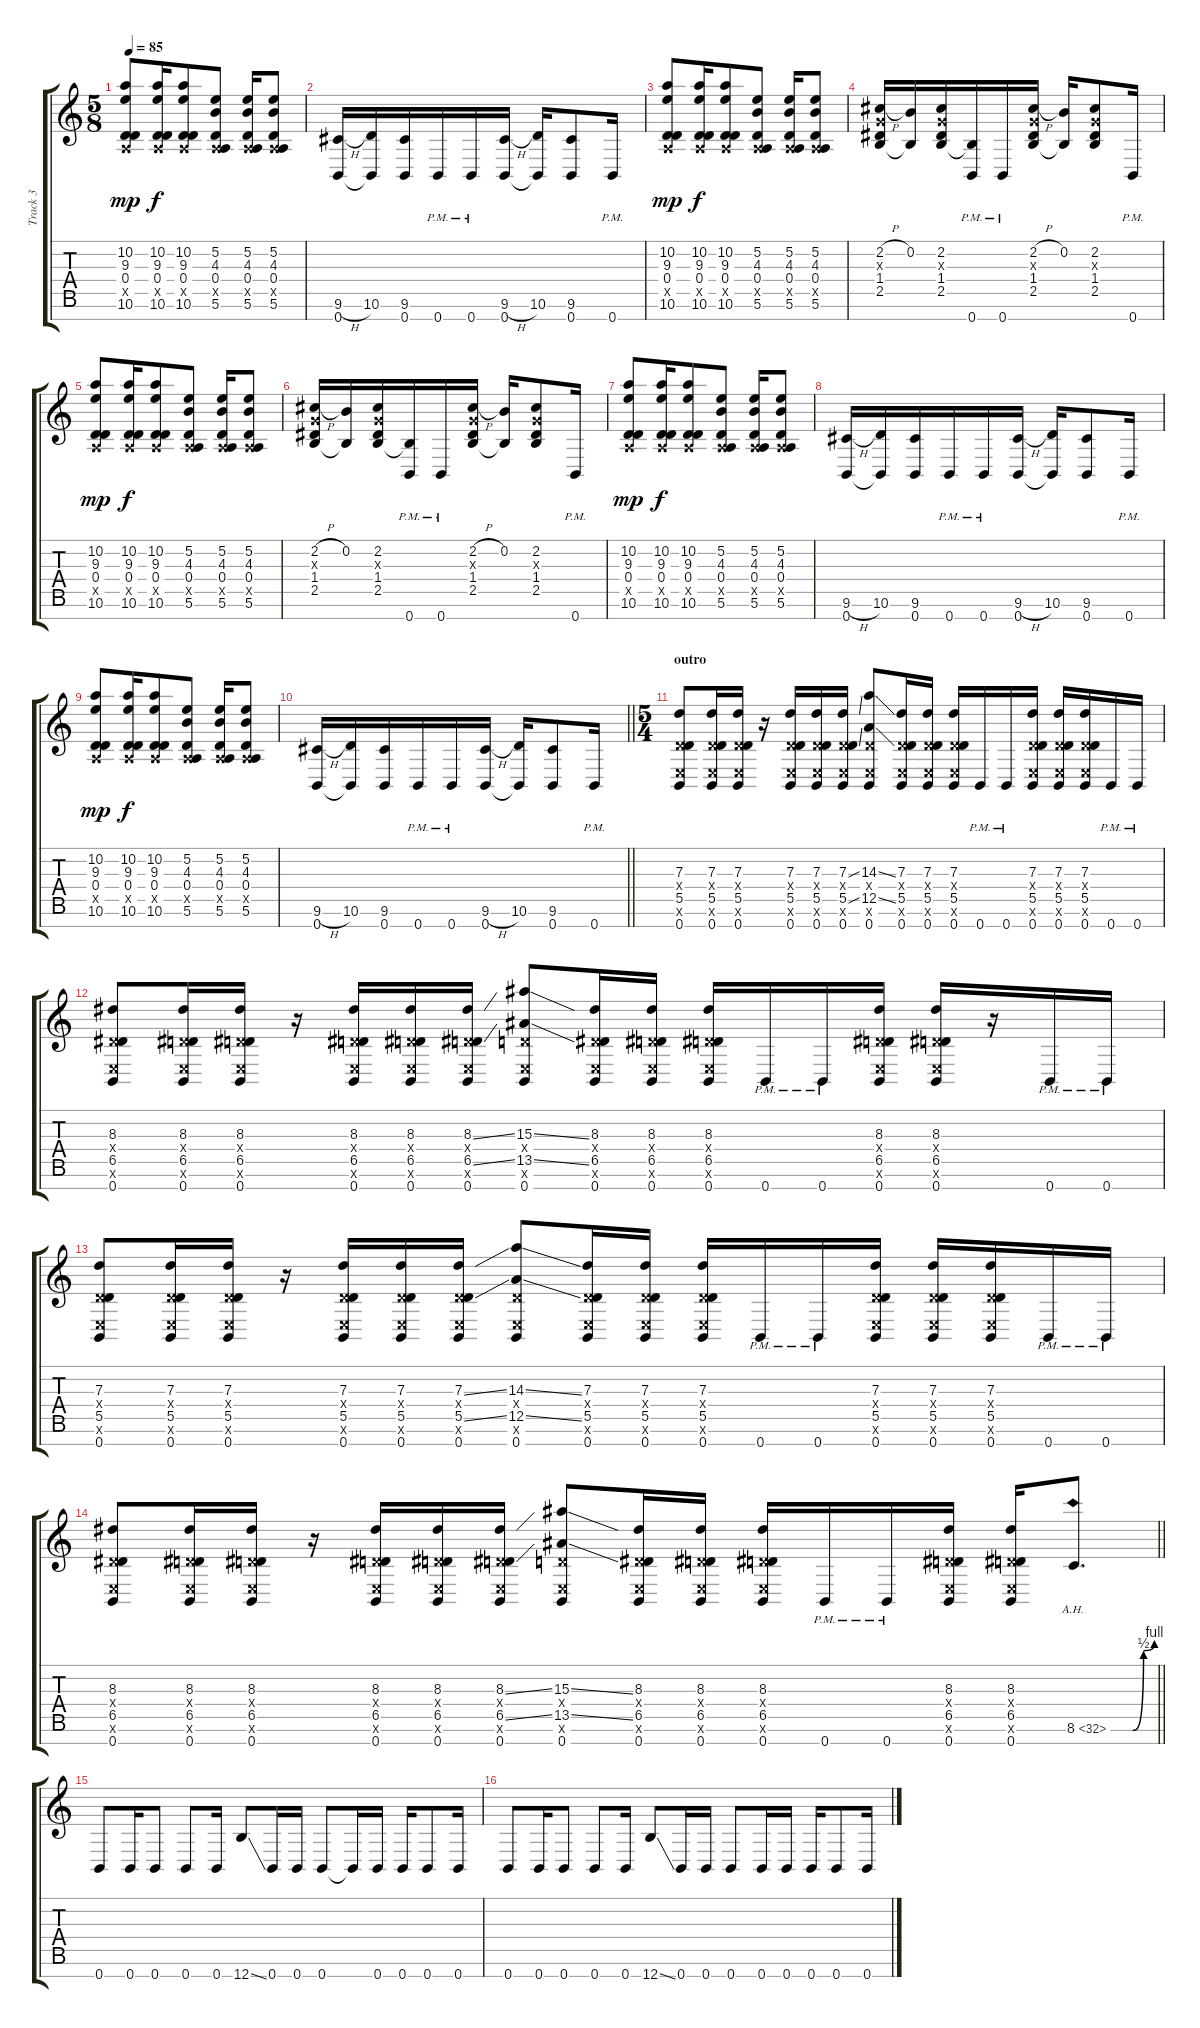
\track ("Track 3" "Track 3") {instrument distortionguitar}
\staff {score tabs}
\tuning (E4 B3 G3 D3 A2 E2 B1) {hide}
\ts (5 8)
\tempo 85
\clef g2
\ks c
(10.2 9.3 0.4 0.5{x} 10.6).8{dy mp} (10.2 9.3 0.4 0.5{x} 10.6).16{dy f} (10.2 9.3 0.4 0.5{x} 10.6).8 (5.2 4.3 0.4 0.5{x} 5.6).8 (5.2 4.3 0.4 0.5{x} 5.6).16 (5.2 4.3 0.4 0.5{x} 5.6).8 |
(9.6{h} 0.7).16 (10.6 0.7{t}).16 (9.6 0.7).16 0.7{pm}.16 0.7{pm}.16 (9.6{h} 0.7).16 (10.6 0.7{t}).16 (9.6 0.7).8 0.7{pm}.16 |
(10.2 9.3 0.4 0.5{x} 10.6).8{dy mp} (10.2 9.3 0.4 0.5{x} 10.6).16{dy f} (10.2 9.3 0.4 0.5{x} 10.6).8 (5.2 4.3 0.4 0.5{x} 5.6).8 (5.2 4.3 0.4 0.5{x} 5.6).16 (5.2 4.3 0.4 0.5{x} 5.6).8 |
(2.2{h} 0.3{x} 1.4 2.5).16 (0.2 2.5{t}).16 (2.2 0.3{x} 1.4 2.5).16 (2.5{t} 0.7{pm}).16 0.7{pm}.16 (2.2{h} 0.3{x} 1.4 2.5).16 (0.2 2.5{t}).16 (2.2 0.3{x} 1.4 2.5).8 0.7{pm}.16 |
(10.2 9.3 0.4 0.5{x} 10.6).8{dy mp} (10.2 9.3 0.4 0.5{x} 10.6).16{dy f} (10.2 9.3 0.4 0.5{x} 10.6).8 (5.2 4.3 0.4 0.5{x} 5.6).8 (5.2 4.3 0.4 0.5{x} 5.6).16 (5.2 4.3 0.4 0.5{x} 5.6).8 |
(2.2{h} 0.3{x} 1.4 2.5).16 (0.2 2.5{t}).16 (2.2 0.3{x} 1.4 2.5).16 (2.5{t} 0.7{pm}).16 0.7{pm}.16 (2.2{h} 0.3{x} 1.4 2.5).16 (0.2 2.5{t}).16 (2.2 0.3{x} 1.4 2.5).8 0.7{pm}.16 |
(10.2 9.3 0.4 0.5{x} 10.6).8{dy mp} (10.2 9.3 0.4 0.5{x} 10.6).16{dy f} (10.2 9.3 0.4 0.5{x} 10.6).8 (5.2 4.3 0.4 0.5{x} 5.6).8 (5.2 4.3 0.4 0.5{x} 5.6).16 (5.2 4.3 0.4 0.5{x} 5.6).8 |
(9.6{h} 0.7).16 (10.6 0.7{t}).16 (9.6 0.7).16 0.7{pm}.16 0.7{pm}.16 (9.6{h} 0.7).16 (10.6 0.7{t}).16 (9.6 0.7).8 0.7{pm}.16 |
(10.2 9.3 0.4 0.5{x} 10.6).8{dy mp} (10.2 9.3 0.4 0.5{x} 10.6).16{dy f} (10.2 9.3 0.4 0.5{x} 10.6).8 (5.2 4.3 0.4 0.5{x} 5.6).8 (5.2 4.3 0.4 0.5{x} 5.6).16 (5.2 4.3 0.4 0.5{x} 5.6).8 |
\barLineRight lightlight
(9.6{h} 0.7).16 (10.6 0.7{t}).16 (9.6 0.7).16 0.7{pm}.16 0.7{pm}.16 (9.6{h} 0.7).16 (10.6 0.7{t}).16 (9.6 0.7).8 0.7{pm}.16 |
\ts (5 4)
\section ("" "outro")
(7.3 0.4{x} 5.5 0.6{x} 0.7).8 (7.3 0.4{x} 5.5 0.6{x} 0.7).16 (7.3 0.4{x} 5.5 0.6{x} 0.7).16 r.16 (7.3 0.4{x} 5.5 0.6{x} 0.7).16 (7.3 0.4{x} 5.5 0.6{x} 0.7).16 (7.3{ss} 0.4{x} 5.5{ss} 0.6{x} 0.7).16 (14.3{ss} 0.4{x} 12.5{ss} 0.6{x} 0.7).8 (7.3 0.4{x} 5.5 0.6{x} 0.7).16 (7.3 0.4{x} 5.5 0.6{x} 0.7).16 (7.3 0.4{x} 5.5 0.6{x} 0.7).16 0.7{pm}.16 0.7{pm}.16 (7.3 0.4{x} 5.5 0.6{x} 0.7).16 (7.3 0.4{x} 5.5 0.6{x} 0.7).16 (7.3 0.4{x} 5.5 0.6{x} 0.7).16 0.7{pm}.16 0.7{pm}.16 |
(8.3 0.4{x} 6.5 0.6{x} 0.7).8 (8.3 0.4{x} 6.5 0.6{x} 0.7).16 (8.3 0.4{x} 6.5 0.6{x} 0.7).16 r.16 (8.3 0.4{x} 6.5 0.6{x} 0.7).16 (8.3 0.4{x} 6.5 0.6{x} 0.7).16 (8.3{ss} 0.4{x} 6.5{ss} 0.6{x} 0.7).16 (15.3{ss} 0.4{x} 13.5{ss} 0.6{x} 0.7).8 (8.3 0.4{x} 6.5 0.6{x} 0.7).16 (8.3 0.4{x} 6.5 0.6{x} 0.7).16 (8.3 0.4{x} 6.5 0.6{x} 0.7).16 0.7{pm}.16 0.7{pm}.16 (8.3 0.4{x} 6.5 0.6{x} 0.7).16 (8.3 0.4{x} 6.5 0.6{x} 0.7).16 r.16 0.7{pm}.16 0.7{pm}.16 |
(7.3 0.4{x} 5.5 0.6{x} 0.7).8 (7.3 0.4{x} 5.5 0.6{x} 0.7).16 (7.3 0.4{x} 5.5 0.6{x} 0.7).16 r.16 (7.3 0.4{x} 5.5 0.6{x} 0.7).16 (7.3 0.4{x} 5.5 0.6{x} 0.7).16 (7.3{ss} 0.4{x} 5.5{ss} 0.6{x} 0.7).16 (14.3{ss} 0.4{x} 12.5{ss} 0.6{x} 0.7).8 (7.3 0.4{x} 5.5 0.6{x} 0.7).16 (7.3 0.4{x} 5.5 0.6{x} 0.7).16 (7.3 0.4{x} 5.5 0.6{x} 0.7).16 0.7{pm}.16 0.7{pm}.16 (7.3 0.4{x} 5.5 0.6{x} 0.7).16 (7.3 0.4{x} 5.5 0.6{x} 0.7).16 (7.3 0.4{x} 5.5 0.6{x} 0.7).16 0.7{pm}.16 0.7{pm}.16 |
\barLineRight lightlight
(8.3 0.4{x} 6.5 0.6{x} 0.7).8 (8.3 0.4{x} 6.5 0.6{x} 0.7).16 (8.3 0.4{x} 6.5 0.6{x} 0.7).16 r.16 (8.3 0.4{x} 6.5 0.6{x} 0.7).16 (8.3 0.4{x} 6.5 0.6{x} 0.7).16 (8.3{ss} 0.4{x} 6.5{ss} 0.6{x} 0.7).16 (15.3{ss} 0.4{x} 13.5{ss} 0.6{x} 0.7).8 (8.3 0.4{x} 6.5 0.6{x} 0.7).16 (8.3 0.4{x} 6.5 0.6{x} 0.7).16 (8.3 0.4{x} 6.5 0.6{x} 0.7).16 0.7{pm}.16 0.7{pm}.16 (8.3 0.4{x} 6.5 0.6{x} 0.7).16 (8.3 0.4{x} 6.5 0.6{x} 0.7).16 8.6{be (custom 0 0 15 0 30 0 45 2 60 4) ah 24}.8{d} |
0.7.8 0.7.16 0.7.8 0.7.8 0.7.16 12.7{ss}.8 0.7.16 0.7.16 0.7.8 0.7{t}.16 0.7.16 0.7.16 0.7.8 0.7.16 |
0.7.8 0.7.16 0.7.8 0.7.8 0.7.16 12.7{ss}.8 0.7.16 0.7.16 0.7.8 0.7.16 0.7.16 0.7.16 0.7.8 0.7.16
